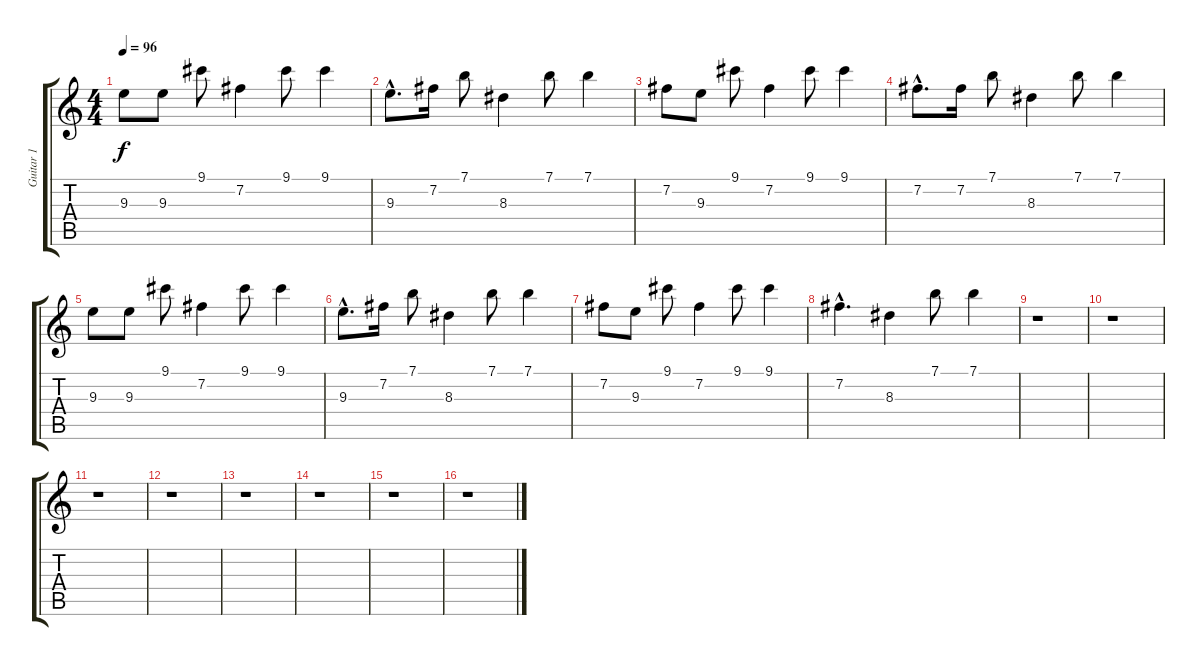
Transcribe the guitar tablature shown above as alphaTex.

\track ("Guitar 1" "Guitar 1") {instrument acousticguitarnylon}
\staff {score tabs}
\tuning (E4 B3 G3 D3 A2 E2) {hide}
\ts (4 4)
\tempo 96
\clef g2
\ks c
9.3.8{dy f} 9.3.8 9.1.8 7.2.4 9.1.8 9.1.4 |
9.3{hac}.8{d} 7.2.16 7.1.8 8.3.4 7.1.8 7.1.4 |
7.2.8 9.3.8 9.1.8 7.2.4 9.1.8 9.1.4 |
7.2{hac}.8{d} 7.2.16 7.1.8 8.3.4 7.1.8 7.1.4 |
9.3.8 9.3.8 9.1.8 7.2.4 9.1.8 9.1.4 |
9.3{hac}.8{d} 7.2.16 7.1.8 8.3.4 7.1.8 7.1.4 |
7.2.8 9.3.8 9.1.8 7.2.4 9.1.8 9.1.4 |
7.2{hac}.4{d} 8.3.4 7.1.8 7.1.4 |
r.1 |
r.1 |
r.1 |
r.1 |
r.1 |
r.1 |
r.1 |
r.1
